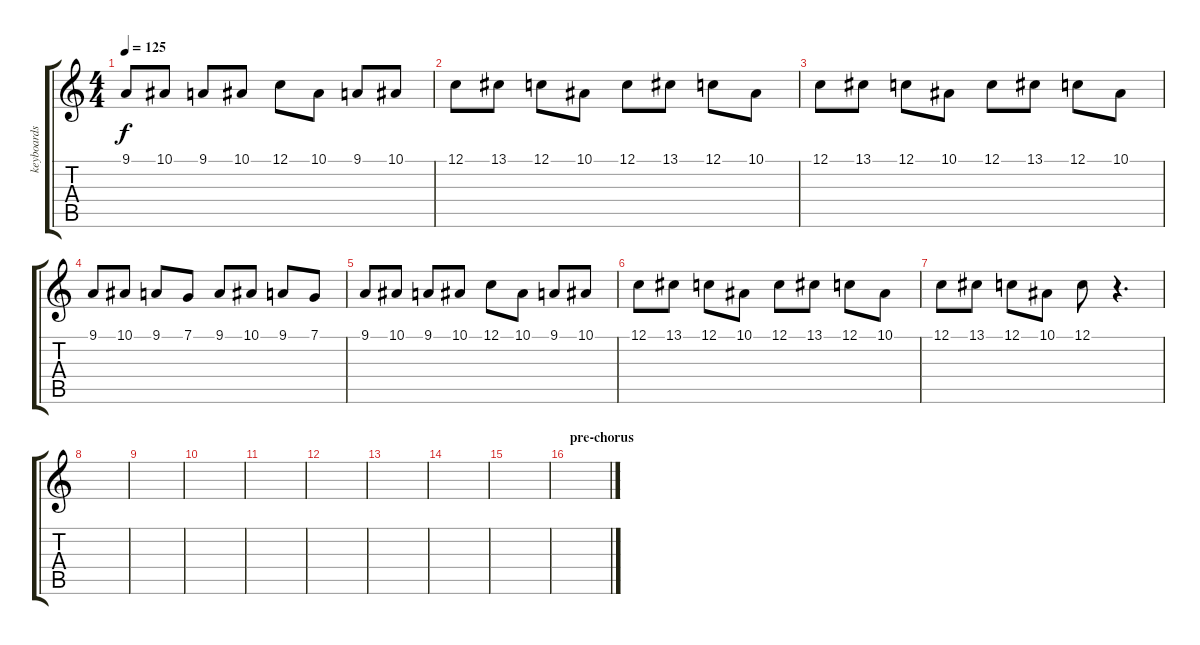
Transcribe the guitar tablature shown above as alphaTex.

\track ("keyboards" "keyboards") {instrument pad3polysynth}
\staff {score tabs}
\tuning (C4 G3 Eb3 Bb2 F2 C2) {hide}
\ts (4 4)
\tempo 125
\clef g2
\ks c
9.1.8{dy f} 10.1.8 9.1.8 10.1.8 12.1.8 10.1.8 9.1.8 10.1.8 |
12.1.8 13.1.8 12.1.8 10.1.8 12.1.8 13.1.8 12.1.8 10.1.8 |
12.1.8 13.1.8 12.1.8 10.1.8 12.1.8 13.1.8 12.1.8 10.1.8 |
9.1.8 10.1.8 9.1.8 7.1.8 9.1.8 10.1.8 9.1.8 7.1.8 |
9.1.8 10.1.8 9.1.8 10.1.8 12.1.8 10.1.8 9.1.8 10.1.8 |
12.1.8 13.1.8 12.1.8 10.1.8 12.1.8 13.1.8 12.1.8 10.1.8 |
12.1.8 13.1.8 12.1.8 10.1.8 12.1.8 r.4{d} |
\section ("" "")
|
|
|
|
|
|
|
|
\section ("" "pre-chorus")
